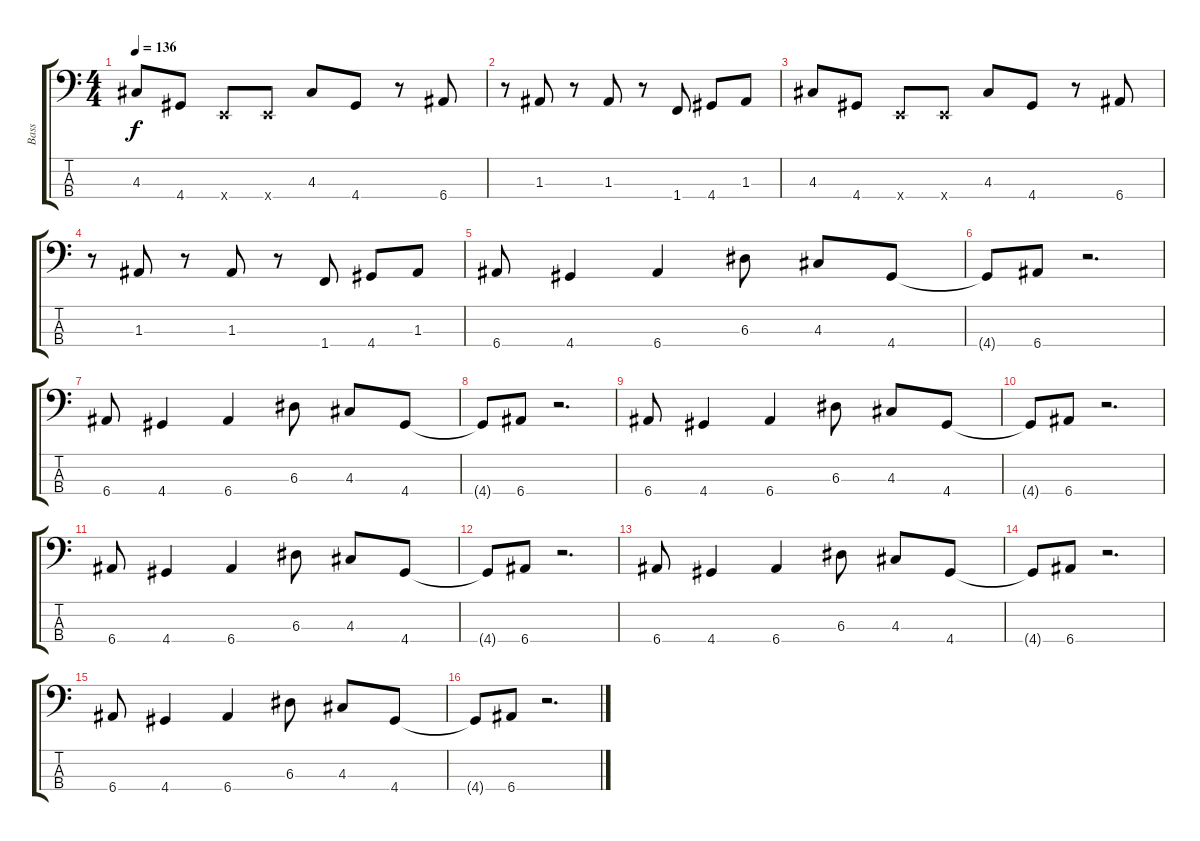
\track ("Bass" "Bass") {instrument electricbassfinger}
\staff {score tabs}
\tuning (G2 D2 A1 E1) {hide}
\ts (4 4)
\tempo 136
\clef f4
\ks c
4.3.8{dy f} 4.4.8 0.4{x}.8 0.4{x}.8 4.3.8 4.4.8 r.8 6.4.8 |
r.8 1.3.8 r.8 1.3.8 r.8 1.4.8 4.4.8 1.3.8 |
4.3.8 4.4.8 0.4{x}.8 0.4{x}.8 4.3.8 4.4.8 r.8 6.4.8 |
r.8 1.3.8 r.8 1.3.8 r.8 1.4.8 4.4.8 1.3.8 |
6.4.8 4.4.4 6.4.4 6.3.8 4.3.8 4.4.8 |
4.4{t}.8 6.4.8 r.2{d} |
6.4.8 4.4.4 6.4.4 6.3.8 4.3.8 4.4.8 |
4.4{t}.8 6.4.8 r.2{d} |
6.4.8 4.4.4 6.4.4 6.3.8 4.3.8 4.4.8 |
4.4{t}.8 6.4.8 r.2{d} |
6.4.8 4.4.4 6.4.4 6.3.8 4.3.8 4.4.8 |
4.4{t}.8 6.4.8 r.2{d} |
6.4.8 4.4.4 6.4.4 6.3.8 4.3.8 4.4.8 |
4.4{t}.8 6.4.8 r.2{d} |
6.4.8 4.4.4 6.4.4 6.3.8 4.3.8 4.4.8 |
4.4{t}.8 6.4.8 r.2{d}
